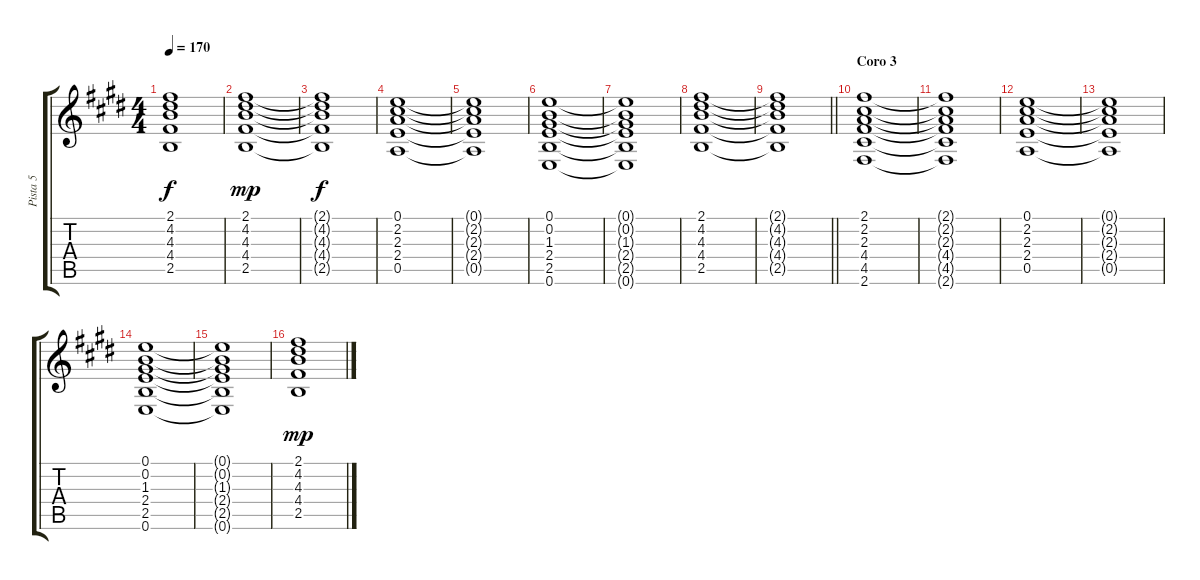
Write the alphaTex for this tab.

\track ("Pista 5" "Pista 5") {instrument overdrivenguitar}
\staff {score tabs}
\tuning (E4 B3 G3 D3 A2 E2) {hide}
\ts (4 4)
\tempo 170
\clef g2
\ks e
(2.1{t} 4.2{t} 4.3{t} 4.4{t} 2.5{t}).1{dy f} |
(2.1 4.2 4.3 4.4 2.5).1{dy mp} |
(2.1{t} 4.2{t} 4.3{t} 4.4{t} 2.5{t}).1{dy f} |
(0.1 2.2 2.3 2.4 0.5).1 |
(0.1{t} 2.2{t} 2.3{t} 2.4{t} 0.5{t}).1 |
(0.1 0.2 1.3 2.4 2.5 0.6).1 |
(0.1{t} 0.2{t} 1.3{t} 2.4{t} 2.5{t} 0.6{t}).1 |
(2.1 4.2 4.3 4.4 2.5).1 |
\barLineRight lightlight
(2.1{t} 4.2{t} 4.3{t} 4.4{t} 2.5{t}).1 |
\section ("" "Coro 3")
(2.1 2.2 2.3 4.4 4.5 2.6).1 |
(2.1{t} 2.2{t} 2.3{t} 4.4{t} 4.5{t} 2.6{t}).1 |
(0.1 2.2 2.3 2.4 0.5).1 |
(0.1{t} 2.2{t} 2.3{t} 2.4{t} 0.5{t}).1 |
(0.1 0.2 1.3 2.4 2.5 0.6).1 |
(0.1{t} 0.2{t} 1.3{t} 2.4{t} 2.5{t} 0.6{t}).1 |
(2.1 4.2 4.3 4.4 2.5).1{dy mp}
